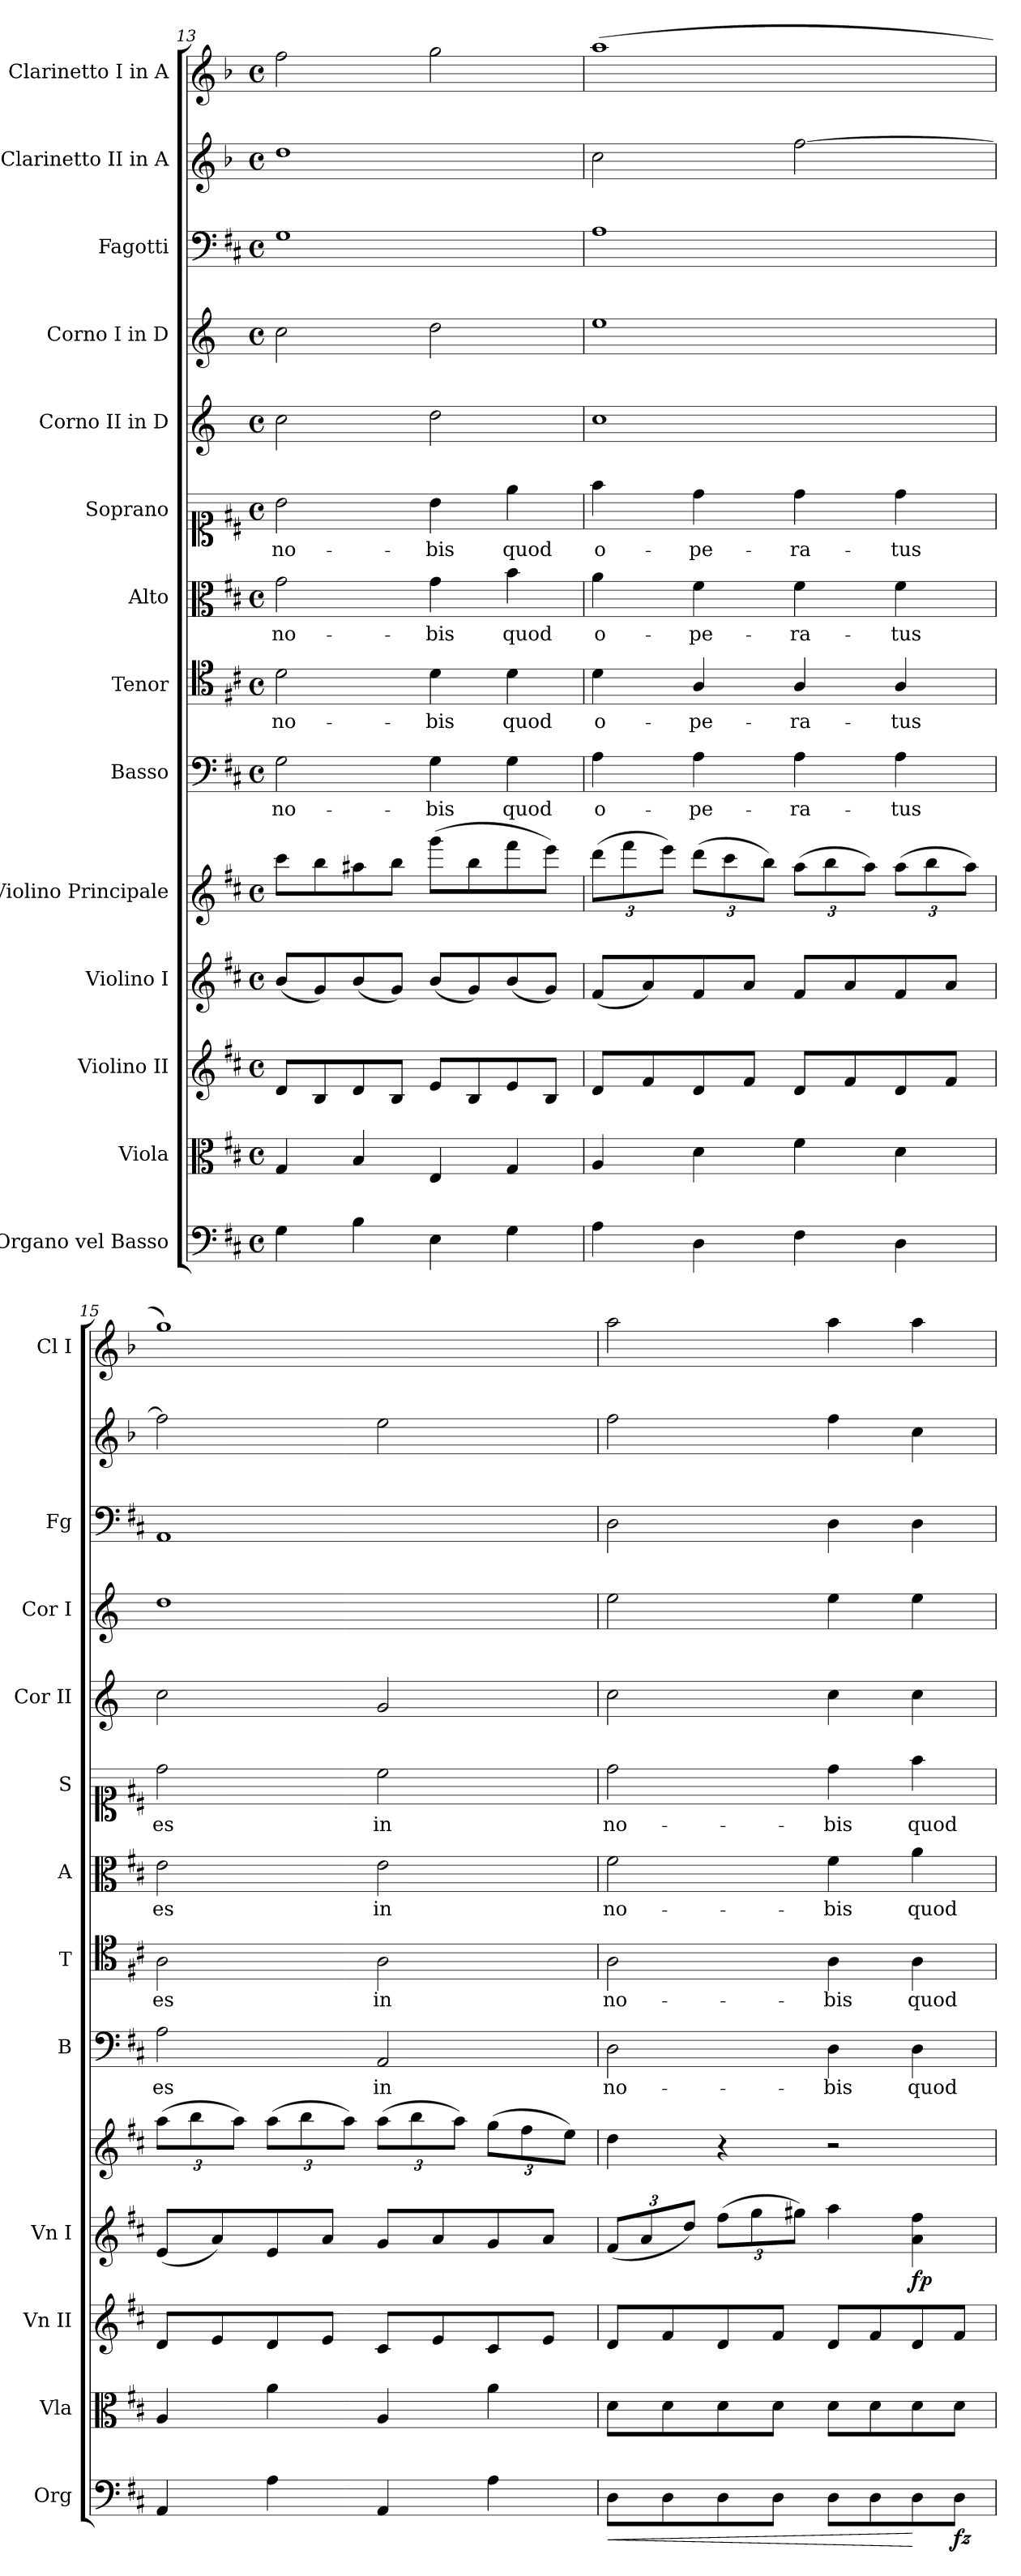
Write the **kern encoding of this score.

**kern	**dynam	**kern	**kern	**kern	**dynam	**kern	**kern	**text	**kern	**text	**kern	**text	**kern	**text	**kern	**kern	**kern	**kern	**kern
*part14	*part14	*part13	*part12	*part11	*part11	*part10	*part9	*part9	*part8	*part8	*part7	*part7	*part6	*part6	*part5	*part4	*part3	*part2	*part1
*staff14	*staff14	*staff13	*staff12	*staff11	*staff11	*staff10	*staff9	*staff9	*staff8	*staff8	*staff7	*staff7	*staff6	*staff6	*staff5	*staff4	*staff3	*staff2	*staff1
*I"Organo vel Basso	*	*I"Viola	*I"Violino II	*I"Violino I	*	*I"Violino Principale	*I"Basso	*	*I"Tenor	*	*I"Alto	*	*I"Soprano	*	*I"Corno II in D	*I"Corno I in D	*I"Fagotti	*I"Clarinetto II in A	*I"Clarinetto I in A
*I'Org	*	*I'Vla	*I'Vn II	*I'Vn I	*	*	*I'B	*	*I'T	*	*I'A	*	*I'S	*	*I'Cor II	*I'Cor I	*I'Fg	*	*I'Cl I
*clefF4	*	*clefC3	*clefG2	*clefG2	*	*clefG2	*clefF4	*	*clefC4	*	*clefC3	*	*clefC1	*	*clefG2	*clefG2	*clefF4	*clefG2	*clefG2
*	*	*	*	*	*	*	*	*	*	*	*	*	*	*	*ITrd-1c-2	*ITrd-1c-2	*	*ITrd2c3	*ITrd2c3
*k[f#c#]	*	*k[f#c#]	*k[f#c#]	*k[f#c#]	*	*k[f#c#]	*k[f#c#]	*	*k[f#c#]	*	*k[f#c#]	*	*k[f#c#]	*	*k[f#c#]	*k[f#c#]	*k[f#c#]	*k[f#c#]	*k[f#c#]
*D:	*	*D:	*D:	*D:	*	*D:	*D:	*	*D:	*	*D:	*	*D:	*	*	*	*D:	*D:	*D:
*M4/4	*	*M4/4	*M4/4	*M4/4	*	*M4/4	*M4/4	*	*M4/4	*	*M4/4	*	*M4/4	*	*M4/4	*M4/4	*M4/4	*M4/4	*M4/4
*met(c)	*	*met(c)	*met(c)	*met(c)	*	*met(c)	*met(c)	*	*met(c)	*	*met(c)	*	*met(c)	*	*met(c)	*met(c)	*met(c)	*met(c)	*met(c)
=13	=13	=13	=13	=13	=13	=13	=13	=13	=13	=13	=13	=13	=13	=13	=13	=13	=13	=13	=13
4G	.	4G	8dL	(<8bL	.	8ccc#L	2G	no-	2d	no-	2g	no-	2b	no-	2dd	2dd	1G	1b	2dd
.	.	.	8B	8g)	.	8bb	.	.	.	.	.	.	.	.	.	.	.	.	.
4B	.	4B	8d	(<8b	.	8aa#X	.	.	.	.	.	.	.	.	.	.	.	.	.
.	.	.	8BJ	8gJ)	.	8bbJ	.	.	.	.	.	.	.	.	.	.	.	.	.
4E	.	4E	8eL	(<8bL	.	(>8gggL	4G	-bis	4d	-bis	4g	-bis	4b	-bis	2ee	2ee	.	.	2ee
.	.	.	8B	8g)	.	8bb	.	.	.	.	.	.	.	.	.	.	.	.	.
4G	.	4G	8e	(<8b	.	8fff#	4G	quod	4d	quod	4b	quod	4ee	quod	.	.	.	.	.
.	.	.	8BJ	8gJ)	.	8eeeJ)	.	.	.	.	.	.	.	.	.	.	.	.	.
=14	=14	=14	=14	=14	=14	=14	=14	=14	=14	=14	=14	=14	=14	=14	=14	=14	=14	=14	=14
4A	.	4A	8dL	(<8f#L	.	(>12dddL	4A	o-	4d	o-	4a	o-	4ff#	o-	1dd	1ff#	1A	2a	(<1ff#
.	.	.	.	.	.	12fff#	.	.	.	.	.	.	.	.	.	.	.	.	.
.	.	.	8f#	8a)	.	.	.	.	.	.	.	.	.	.	.	.	.	.	.
.	.	.	.	.	.	12eeeJ)	.	.	.	.	.	.	.	.	.	.	.	.	.
4D	.	4d\	8d	8f#	.	(>12dddL	4A	-pe-	4A/	-pe-	4f#	-pe-	4dd	-pe-	.	.	.	.	.
.	.	.	.	.	.	12ccc#	.	.	.	.	.	.	.	.	.	.	.	.	.
.	.	.	8f#J	8aJ	.	.	.	.	.	.	.	.	.	.	.	.	.	.	.
.	.	.	.	.	.	12bbJ)	.	.	.	.	.	.	.	.	.	.	.	.	.
4F#	.	4f#	8dL	8f#L	.	(>12aaL	4A	-ra-	4A/	-ra-	4f#	-ra-	4dd	-ra-	.	.	.	[2dd	.
.	.	.	.	.	.	12bb	.	.	.	.	.	.	.	.	.	.	.	.	.
.	.	.	8f#	8a	.	.	.	.	.	.	.	.	.	.	.	.	.	.	.
.	.	.	.	.	.	12aaJ)	.	.	.	.	.	.	.	.	.	.	.	.	.
4D	.	4d	8d	8f#	.	(>12aaL	4A	-tus	4A/	-tus	4f#	-tus	4dd	-tus	.	.	.	.	.
.	.	.	.	.	.	12bb	.	.	.	.	.	.	.	.	.	.	.	.	.
.	.	.	8f#J	8aJ	.	.	.	.	.	.	.	.	.	.	.	.	.	.	.
.	.	.	.	.	.	12aaJ)	.	.	.	.	.	.	.	.	.	.	.	.	.
=15	=15	=15	=15	=15	=15	=15	=15	=15	=15	=15	=15	=15	=15	=15	=15	=15	=15	=15	=15
4AA	.	4A	8dL	(<8eL	.	(>12aaL	2A	es	2A	es	2e	es	2dd	es	2dd	1ee	1AA	2dd]	1ee)
.	.	.	.	.	.	12bb	.	.	.	.	.	.	.	.	.	.	.	.	.
.	.	.	8e	8a)	.	.	.	.	.	.	.	.	.	.	.	.	.	.	.
.	.	.	.	.	.	12aaJ)	.	.	.	.	.	.	.	.	.	.	.	.	.
4A	.	4a	8d	8e	.	(>12aaL	.	.	.	.	.	.	.	.	.	.	.	.	.
.	.	.	.	.	.	12bb	.	.	.	.	.	.	.	.	.	.	.	.	.
.	.	.	8eJ	8aJ	.	.	.	.	.	.	.	.	.	.	.	.	.	.	.
.	.	.	.	.	.	12aaJ)	.	.	.	.	.	.	.	.	.	.	.	.	.
4AA	.	4A	8c#L	8gL	.	(>12aaL	2AA	in	2A	in	2e	in	2cc#	in	2a	.	.	2cc#	.
.	.	.	.	.	.	12bb	.	.	.	.	.	.	.	.	.	.	.	.	.
.	.	.	8e	8a	.	.	.	.	.	.	.	.	.	.	.	.	.	.	.
.	.	.	.	.	.	12aaJ)	.	.	.	.	.	.	.	.	.	.	.	.	.
4A	.	4a	8c#	8g	.	(>12ggL	.	.	.	.	.	.	.	.	.	.	.	.	.
.	.	.	.	.	.	12ff#	.	.	.	.	.	.	.	.	.	.	.	.	.
.	.	.	8eJ	8aJ	.	.	.	.	.	.	.	.	.	.	.	.	.	.	.
.	.	.	.	.	.	12eeJ)	.	.	.	.	.	.	.	.	.	.	.	.	.
=16	=16	=16	=16	=16	=16	=16	=16	=16	=16	=16	=16	=16	=16	=16	=16	=16	=16	=16	=16
!	!LO:HP:b	!	!	!	!	!	!	!	!	!	!	!	!	!	!	!	!	!	!
8DL	<	8dL	8dL	(<12f#L	.	4dd	2D	no-	2A	no-	2f#	no-	2dd	no-	2dd	2ff#	2D	2dd	2ff#
.	.	.	.	12a	.	.	.	.	.	.	.	.	.	.	.	.	.	.	.
8D	.	8d	8f#	.	.	.	.	.	.	.	.	.	.	.	.	.	.	.	.
.	.	.	.	12ddJ)	.	.	.	.	.	.	.	.	.	.	.	.	.	.	.
8D	.	8d	8d	(>12ff#L	.	4r	.	.	.	.	.	.	.	.	.	.	.	.	.
.	.	.	.	12gg	.	.	.	.	.	.	.	.	.	.	.	.	.	.	.
8DJ	.	8dJ	8f#J	.	.	.	.	.	.	.	.	.	.	.	.	.	.	.	.
.	.	.	.	12gg#XJ)	.	.	.	.	.	.	.	.	.	.	.	.	.	.	.
8DL	.	8dL	8dL	4aa	.	2r	4D	-bis	4A	-bis	4f#	-bis	4dd	-bis	4dd	4ff#	4D	4dd	4ff#
8D	.	8d	8f#	.	.	.	.	.	.	.	.	.	.	.	.	.	.	.	.
8D	[	8d	8d	4a 4ff#	fp	.	4D	quod	4A	quod	4a	quod	4ff#	quod	4dd	4ff#	4D	4a	4ff#
8DJ	fz	8dJ	8f#J	.	.	.	.	.	.	.	.	.	.	.	.	.	.	.	.
=	=	=	=	=	=	=	=	=	=	=	=	=	=	=	=	=	=	=	=
*-	*-	*-	*-	*-	*-	*-	*-	*-	*-	*-	*-	*-	*-	*-	*-	*-	*-	*-	*-
